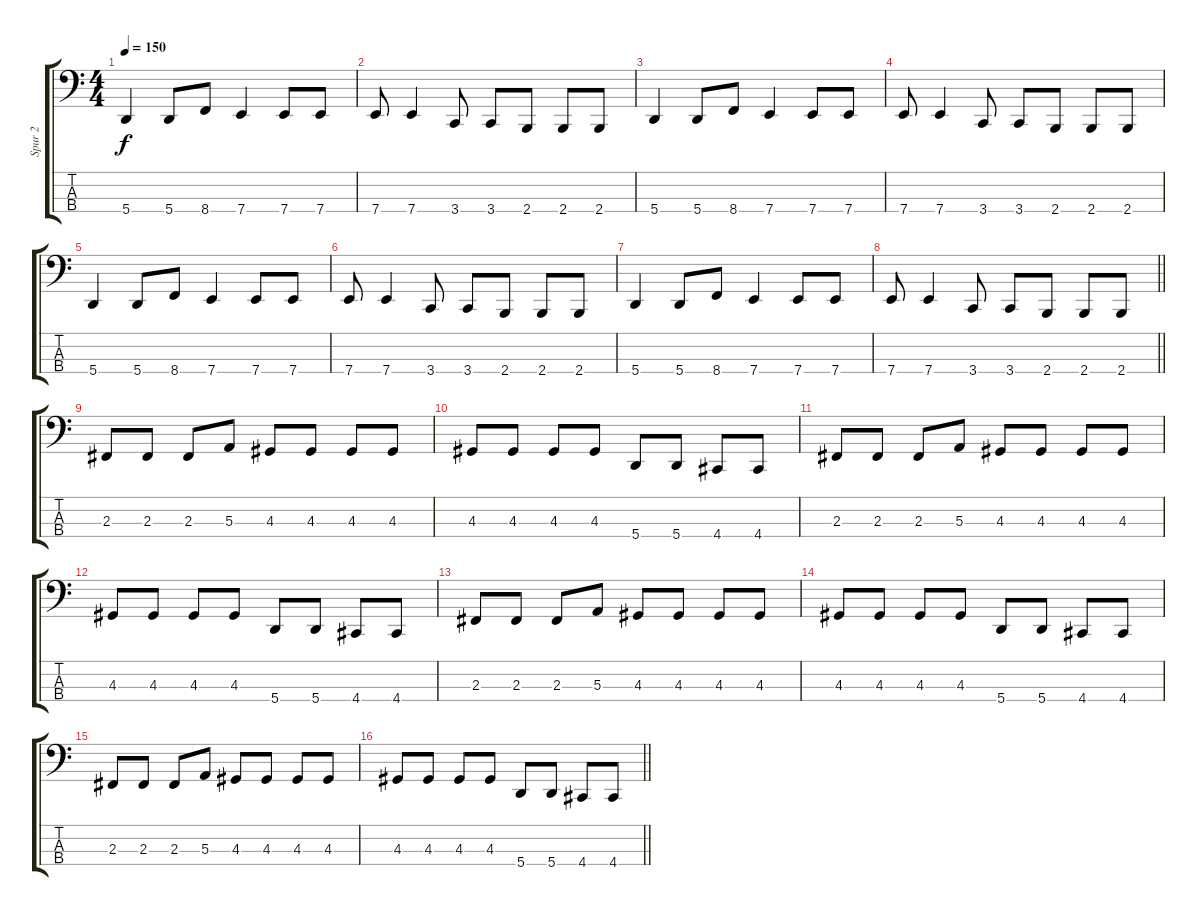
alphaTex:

\track ("Spur 2" "Spur 2") {instrument electricbassfinger}
\staff {score tabs}
\tuning (D2 A1 E1 A0) {hide}
\ts (4 4)
\tempo 150
\clef f4
\ks c
5.4.4{dy f} 5.4.8 8.4.8 7.4.4 7.4.8 7.4.8 |
7.4.8 7.4.4 3.4.8 3.4.8 2.4.8 2.4.8 2.4.8 |
5.4.4 5.4.8 8.4.8 7.4.4 7.4.8 7.4.8 |
7.4.8 7.4.4 3.4.8 3.4.8 2.4.8 2.4.8 2.4.8 |
5.4.4 5.4.8 8.4.8 7.4.4 7.4.8 7.4.8 |
7.4.8 7.4.4 3.4.8 3.4.8 2.4.8 2.4.8 2.4.8 |
5.4.4 5.4.8 8.4.8 7.4.4 7.4.8 7.4.8 |
\barLineRight lightlight
7.4.8 7.4.4 3.4.8 3.4.8 2.4.8 2.4.8 2.4.8 |
2.3.8 2.3.8 2.3.8 5.3.8 4.3.8 4.3.8 4.3.8 4.3.8 |
4.3.8 4.3.8 4.3.8 4.3.8 5.4.8 5.4.8 4.4.8 4.4.8 |
2.3.8 2.3.8 2.3.8 5.3.8 4.3.8 4.3.8 4.3.8 4.3.8 |
4.3.8 4.3.8 4.3.8 4.3.8 5.4.8 5.4.8 4.4.8 4.4.8 |
2.3.8 2.3.8 2.3.8 5.3.8 4.3.8 4.3.8 4.3.8 4.3.8 |
4.3.8 4.3.8 4.3.8 4.3.8 5.4.8 5.4.8 4.4.8 4.4.8 |
2.3.8 2.3.8 2.3.8 5.3.8 4.3.8 4.3.8 4.3.8 4.3.8 |
\barLineRight lightlight
4.3.8 4.3.8 4.3.8 4.3.8 5.4.8 5.4.8 4.4.8 4.4.8
